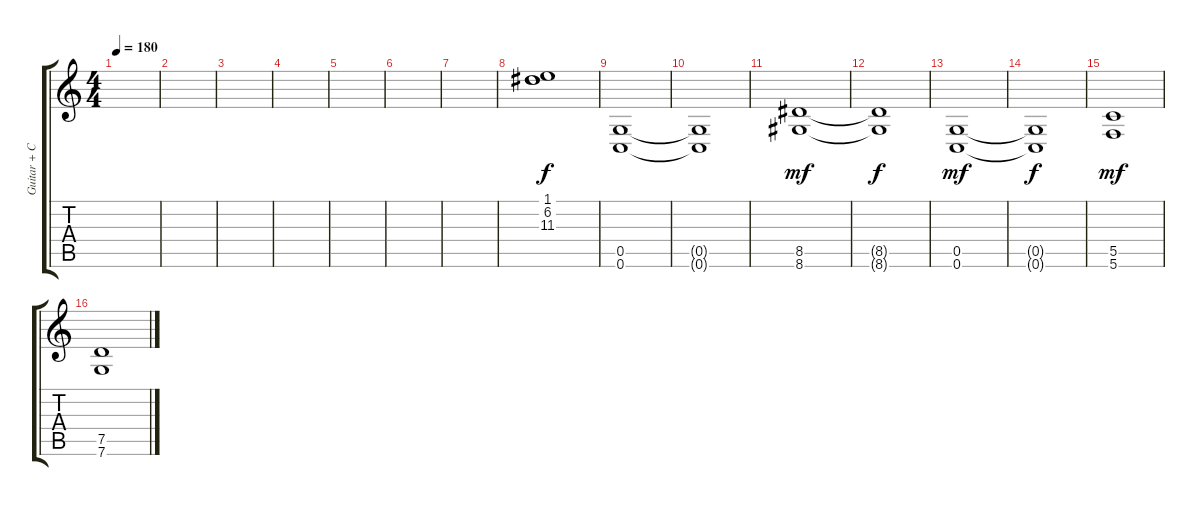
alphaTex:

\track ("Guitar + Cymbal" "Guitar + C") {instrument distortionguitar}
\staff {score tabs}
\tuning (D4 A3 F3 C3 G2 C2) {hide}
\ts (4 4)
\tempo 180
\clef g2
\ks c
|
|
|
|
|
|
|
(1.1 6.2 11.3).1{volume 16 instrument reversecymbal} |
(0.5 0.6).1{volume 11 instrument distortionguitar} |
(0.5{t} 0.6{t}).1{dy f} |
(8.5 8.6).1{dy mf} |
(8.5{t} 8.6{t}).1{dy f} |
(0.5 0.6).1{dy mf} |
(0.5{t} 0.6{t}).1{dy f} |
(5.5 5.6).1{dy mf} |
(7.5 7.6).1
